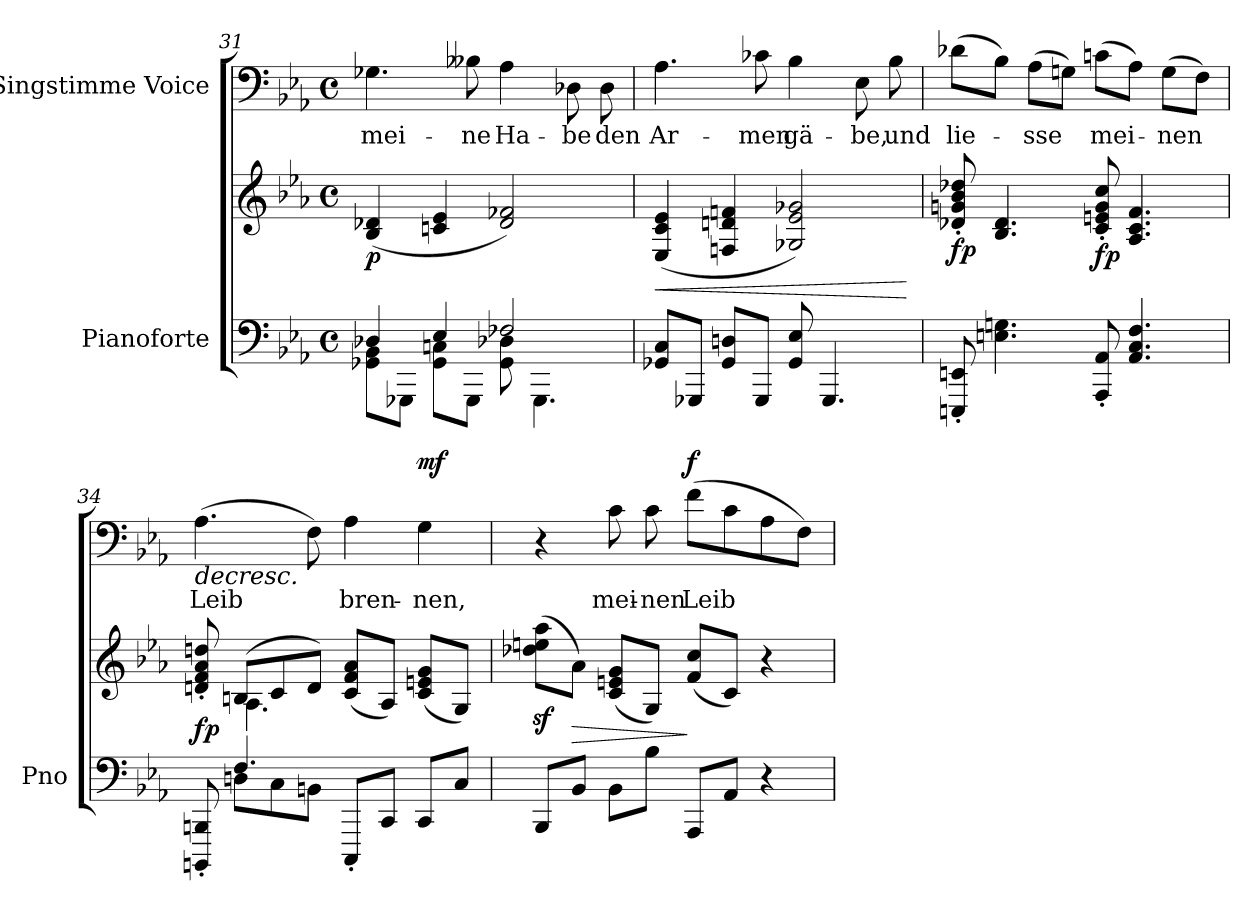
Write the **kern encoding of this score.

**kern	**kern	**dynam	**kern	**text	**dynam
*part2	*part2	*part2	*part1	*part1	*part1
*staff3	*staff2	*staff2/3	*staff1	*staff1	*staff1
*I"Pianoforte	*	*	*I"Singstimme Voice	*	*
*I'Pno	*	*	*	*	*
*clefF4	*clefG2	*	*clefF4	*	*
*k[b-e-a-]	*k[b-e-a-]	*	*k[b-e-a-]	*	*
*M4/4	*M4/4	*	*M4/4	*	*
*met(c)	*met(c)	*	*met(c)	*	*
=31	=31	=31	=31	=31	=31
*^	*	*	*	*	*
!	!	!	!LO:DY:b	!	!LO:LY:b	!
4D-X/	8GG-X\ 8BB-\L	(>4B-/ 4d-X/	p	4.G-X\	mei-	.
.	8GGG-X\J	.	.	.	.	.
4E-/	8GG-\ 8Cn\L	4cn/ 4e-/	.	.	.	.
!	!	!	!	!	!LO:LY:b	!
.	8GGG-\J	.	.	8B--X\	-ne	.
!	!	!	!	!	!LO:LY:b	!
2F-X/	8GG-\ 8D-X\	2d-/ 2f-X/)	.	4A-\	Ha-	.
.	4.GGG-\	.	.	.	.	.
!	!	!	!	!	!LO:LY:b	!
.	.	.	.	8D-X\	-be	.
!	!	!	!	!	!LO:LY:b	!
.	.	.	.	8D-\	den	.
*v	*v	*	*	*	*	*
=32	=32	=32	=32	=32	=32
!	!	!LO:HP:b	!	!LO:LY:b	!
8GG-X/ 8C/L	(>4E-/ 4c/ 4e-/	<	4.A-\	Ar-	.
8GGG-X/J	.	.	.	.	.
8GG-/ 8Dn/L	4Fn/ 4dn/ 4fn/	.	.	.	.
!	!	!	!	!LO:LY:b	!
8GGG-/J	.	.	8c-X\	-men	.
!	!	!	!	!LO:LY:b	!
8GG-/ 8E-/	2G-X/ 2e-/ 2g-X/)	.	4B-\	gä-	.
4.GGG-/	.	.	.	.	.
!	!	!	!	!LO:LY:b	!
.	.	.	8E-\	-be,	.
!	!	!	!	!LO:LY:b	!
.	.	.	8B-\	und	.
.	.	[	.	.	.
=33	=33	=33	=33	=33	=33
!	!	!LO:DY:b	!	!LO:LY:b	!
8EEEn/' 8EEn/'	8d-X/' 8gn/' 8b-/' 8dd-X/'	fp	(>8d-X\L	lie-	.
4.En\ 4.Gn\	4.B-/ 4.d-/	.	8B-\J)	.	.
!	!	!	!	!LO:LY:b	!
.	.	.	(>8A-\L	-sse	.
.	.	.	8Gn\J)	.	.
!	!	!LO:DY:b	!	!LO:LY:b	!
8AAA-/' 8AA-/'	8c/' 8en/' 8g/' 8cc/'	fp	(>8cn\L	mei-	.
4.AA-/ 4.C/ 4.F/	4.A-/ 4.c/ 4.f/	.	8A-\J)	.	.
!	!	!	!	!LO:LY:b	!
.	.	.	(>8G\L	-nen	.
.	.	.	8F\J)	.	.
!!LO:LB:g=z
=34	=34	=34	=34	=34	=34
*^	*^	*	*	*	*
!	!	!	!	!LO:DY:b	!	!LO:LY:b	!LO:HP:b
8BBBBn/' 8BBBn/'	8ryy	8dn/' 8f/' 8a-/' 8ddn/'	8ryy	fp	(>4.A-\	Leib	>
4.F/	8Dn\L	(>8Bn/L	4.A-\	.	.	.	.
.	8C\	8c/	.	.	.	.	.
.	8BBn\J	8d/J)	.	.	8F\)	.	.
!	!	!	!	!	!	!LO:LY:b	!
8CCC'/L	2ryy	(<8c/ 8f/ 8a-/L	2ryy	.	4A-\	bren-	.
8CC/J	.	8A-/J)	.	.	.	.	.
!	!	!	!	!	!	!LO:LY:b	!LO:DY:a
8CC/L	.	(<8c/ 8en/ 8g/L	.	.	4G\	-nen,	mf
8C/J	.	8G/J)	.	.	.	.	.
*v	*v	*	*	*	*	*	*
*	*v	*v	*	*	*	*
.	.	.	.	.	]
=35	=35	=35	=35	=35	=35
8BBB-/L	(>8dd-X\z< 8een\z< 8aa-\z<L	.	4r	.	.
!	!	!LO:HP:b	!	!	!
8BB-/J	8a-\J)	>	.	.	.
!	!	!	!	!LO:LY:b	!
8BB-\L	(<8c/ 8en/ 8g/L	.	8c\	mei-	.
!	!	!	!	!LO:LY:b	!
8B-\J	8G/J)	.	8c\	-nen	.
!	!	!	!	!LO:LY:b	!LO:DY:a
8AAA-/L	(<8f/ 8cc/L	]	(>8f\L	Leib	f
8AA-/J	8c/J)	.	8c\	.	.
4r	4r	.	8A-\	.	.
.	.	.	8F\J)	.	.
=	=	=	=	=	=
*-	*-	*-	*-	*-	*-
